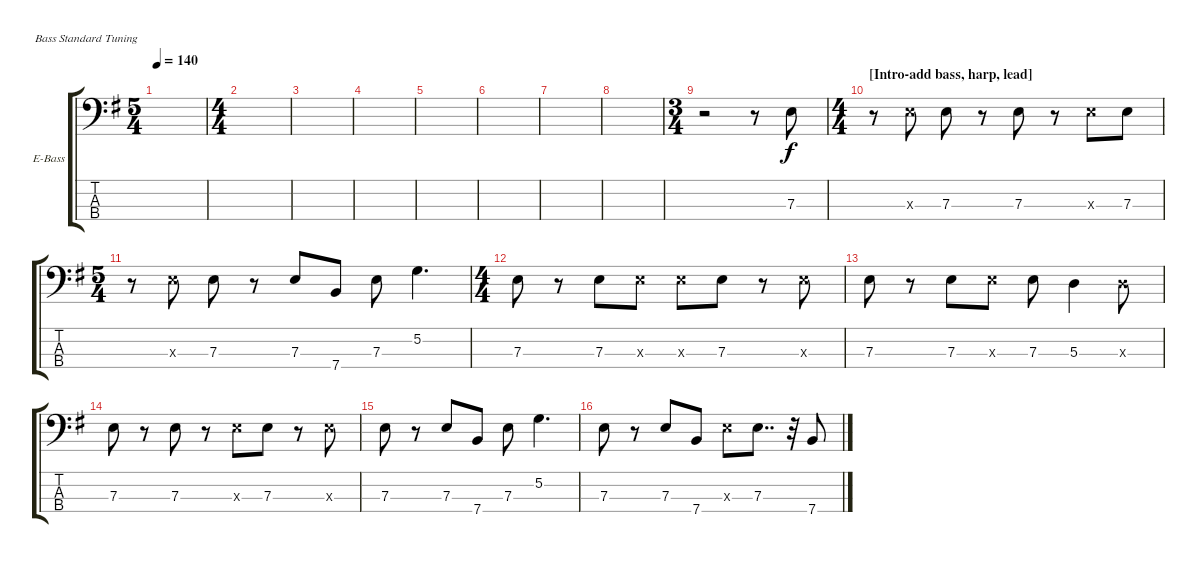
\defaultSystemsLayout 4
\bracketExtendMode groupsimilarinstruments
\firstSystemTrackNameOrientation horizontal
\otherSystemsTrackNameOrientation horizontal
\track ("Electric Bass" "E-Bass") {instrument electricbassfinger}
\staff {score tabs}
\tuning (G2 D2 A1 E1)
\ts (5 4)
\tempo 140
\clef f4
\ks g
|
\ts (4 4)
|
|
|
|
|
|
|
\ts (3 4)
r.2 r.8 7.3.8 |
\ts (4 4)
\section ("" "[Intro-add bass, harp, lead]")
r.8 7.3{x}.8 7.3.8 r.8 7.3.8 r.8 7.3{x}.8 7.3.8 |
\ts (5 4)
r.8 7.3{x}.8 7.3.8 r.8 7.3.8 7.4.8 7.3.8 5.2.4{d} |
\ts (4 4)
7.3.8 r.8 7.3.8 7.3{x}.8 7.3{x}.8 7.3.8 r.8 7.3{x}.8 |
7.3.8 r.8 7.3.8 7.3{x}.8 7.3.8 5.3.4 5.3{x}.8 |
7.3.8 r.8 7.3.8 r.8 7.3{x}.8 7.3.8 r.8 7.3{x}.8 |
7.3.8 r.8 7.3.8 7.4.8 7.3.8 5.2.4{d} |
7.3.8 r.8 7.3.8 7.4.8 7.3{x}.8 7.3.8{dd} r.32 7.4.8
